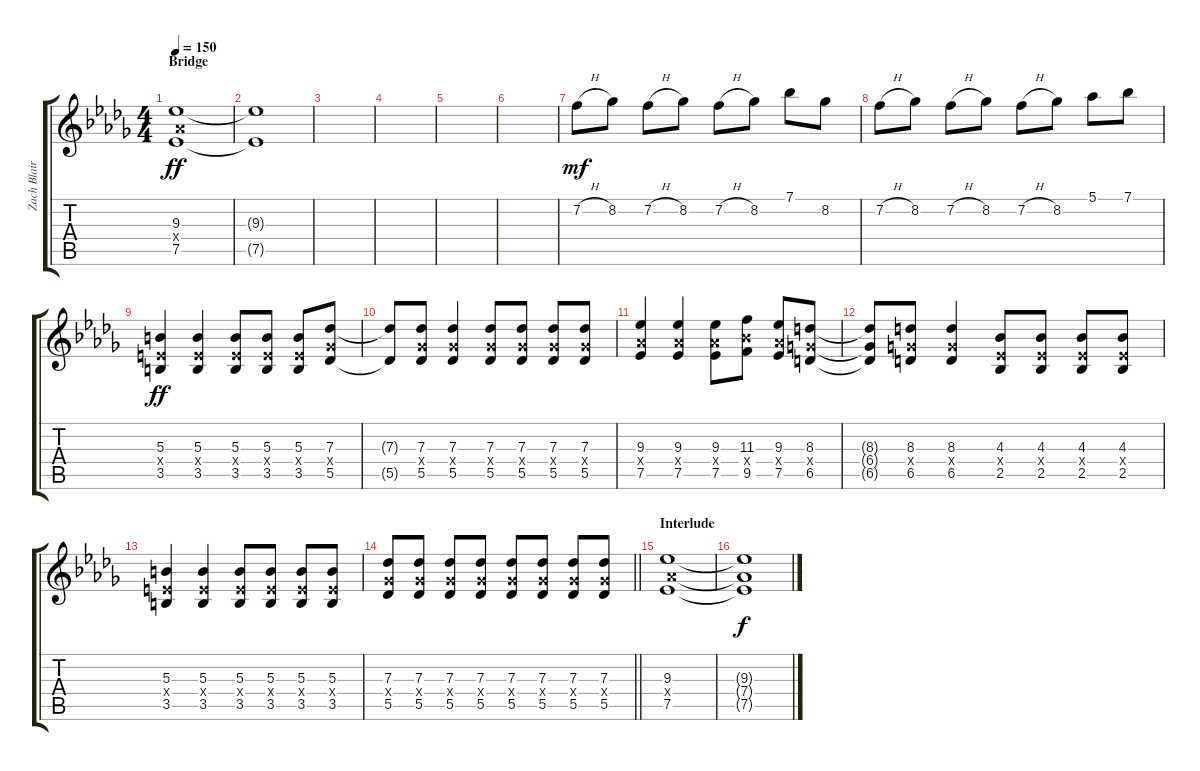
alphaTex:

\track ("Zach Blair - Guitar Two" "Zach Blair") {instrument distortionguitar}
\staff {score tabs}
\tuning (Eb4 Bb3 Gb3 Db3 Ab2 Eb2) {hide}
\ts (4 4)
\section ("" "Bridge")
\tempo 150
\clef g2
\ks db
(9.3 7.4{x} 7.5).1{dy ff} |
(9.3{t} 7.5{t}).1{volume 0} |
|
|
|
|
7.2{h}.8{dy mf} 8.2.8 7.2{h}.8 8.2.8 7.2{h}.8 8.2.8 7.1.8 8.2.8 |
7.2{h}.8 8.2.8 7.2{h}.8 8.2.8 7.2{h}.8 8.2.8 5.1.8 7.1.8 |
(5.3 3.4{x} 3.5).4{dy ff volume 6 balance 3 instrument distortionguitar} (5.3 3.4{x} 3.5).4 (5.3 3.4{x} 3.5).8 (5.3 3.4{x} 3.5).8 (5.3 3.4{x} 3.5).8 (7.3 5.4{x} 5.5).8 |
(7.3{t} 5.5{t}).8 (7.3 5.4{x} 5.5).8 (7.3 5.4{x} 5.5).4 (7.3 5.4{x} 5.5).8 (7.3 5.4{x} 5.5).8 (7.3 5.4{x} 5.5).8 (7.3 5.4{x} 5.5).8 |
(9.3 7.4{x} 7.5).4 (9.3 7.4{x} 7.5).4 (9.3 7.4{x} 7.5).8 (11.3 9.4{x} 9.5).8 (9.3 7.4{x} 7.5).8 (8.3 6.4{x} 6.5).8 |
(8.3{t} 6.4{t} 6.5{t}).8 (8.3 6.4{x} 6.5).8 (8.3 6.4{x} 6.5).4 (4.3 2.4{x} 2.5).8 (4.3 2.4{x} 2.5).8 (4.3 2.4{x} 2.5).8 (4.3 2.4{x} 2.5).8 |
(5.3 3.4{x} 3.5).4 (5.3 3.4{x} 3.5).4 (5.3 3.4{x} 3.5).8 (5.3 3.4{x} 3.5).8 (5.3 3.4{x} 3.5).8 (5.3 3.4{x} 3.5).8 |
\barLineRight lightlight
(7.3 5.4{x} 5.5).8 (7.3 5.4{x} 5.5).8 (7.3 5.4{x} 5.5).8 (7.3 5.4{x} 5.5).8 (7.3 5.4{x} 5.5).8 (7.3 5.4{x} 5.5).8 (7.3 5.4{x} 5.5).8 (7.3 5.4{x} 5.5).8 |
\section ("" "Interlude")
(9.3 7.4{x} 7.5).1{balance 0} |
(9.3{t} 7.4{t} 7.5{t}).1{dy f}
